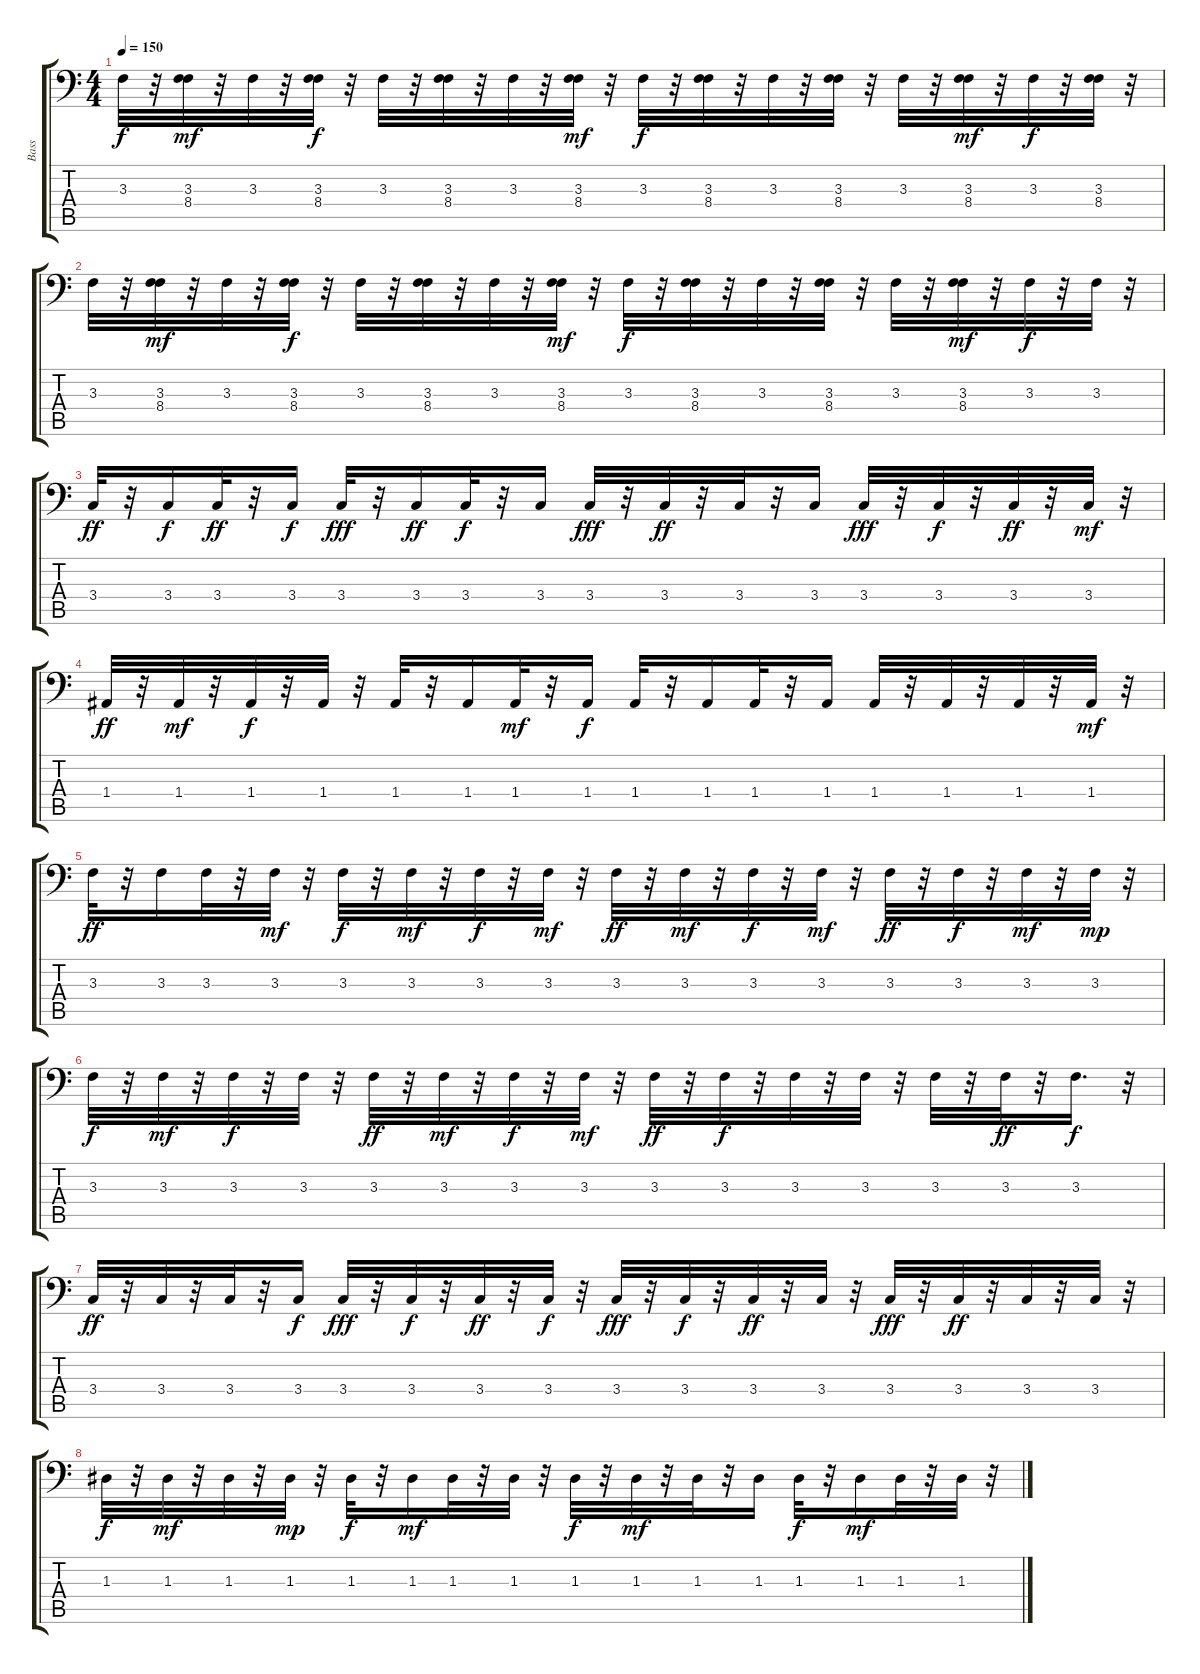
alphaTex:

\track ("Bass" "Bass") {instrument electricbassfinger}
\staff {score tabs}
\tuning (C3 G2 D2 A1 E1 B0) {hide}
\ts (4 4)
\tempo 150
\clef f4
\ks c
3.3.32{dy f} r.32 (3.3 8.4).32{dy mf} r.32 3.3.32 r.32 (3.3 8.4).32{dy f} r.32 3.3.32 r.32 (3.3 8.4).32 r.32 3.3.32 r.32 (3.3 8.4).32{dy mf} r.32 3.3.32{dy f} r.32 (3.3 8.4).32 r.32 3.3.32 r.32 (3.3 8.4).32 r.32 3.3.32 r.32 (3.3 8.4).32{dy mf} r.32 3.3.32{dy f} r.32 (3.3 8.4).32 r.32 |
3.3.32 r.32 (3.3 8.4).32{dy mf} r.32 3.3.32 r.32 (3.3 8.4).32{dy f} r.32 3.3.32 r.32 (3.3 8.4).32 r.32 3.3.32 r.32 (3.3 8.4).32{dy mf} r.32 3.3.32{dy f} r.32 (3.3 8.4).32 r.32 3.3.32 r.32 (3.3 8.4).32 r.32 3.3.32 r.32 (3.3 8.4).32{dy mf} r.32 3.3.32{dy f} r.32 3.3.32 r.32 |
3.4.32{dy ff} r.32 3.4.16{dy f} 3.4.32{dy ff} r.32 3.4.16{dy f} 3.4.32{dy fff} r.32 3.4.16{dy ff} 3.4.32{dy f} r.32 3.4.16 3.4.32{dy fff} r.32 3.4.32{dy ff} r.32 3.4.32 r.32 3.4.16 3.4.32{dy fff} r.32 3.4.32{dy f} r.32 3.4.32{dy ff} r.32 3.4.32{dy mf} r.32 |
1.4.32{dy ff} r.32 1.4.32{dy mf} r.32 1.4.32{dy f} r.32 1.4.32 r.32 1.4.32 r.32 1.4.16 1.4.32{dy mf} r.32 1.4.16{dy f} 1.4.32 r.32 1.4.16 1.4.32 r.32 1.4.16 1.4.32 r.32 1.4.32 r.32 1.4.32 r.32 1.4.32{dy mf} r.32 |
3.3.32{dy ff} r.32 3.3.16 3.3.32 r.32 3.3.32{dy mf} r.32 3.3.32{dy f} r.32 3.3.32{dy mf} r.32 3.3.32{dy f} r.32 3.3.32{dy mf} r.32 3.3.32{dy ff} r.32 3.3.32{dy mf} r.32 3.3.32{dy f} r.32 3.3.32{dy mf} r.32 3.3.32{dy ff} r.32 3.3.32{dy f} r.32 3.3.32{dy mf} r.32 3.3.32{dy mp} r.32 |
3.3.32{dy f} r.32 3.3.32{dy mf} r.32 3.3.32{dy f} r.32 3.3.32 r.32 3.3.32{dy ff} r.32 3.3.32{dy mf} r.32 3.3.32{dy f} r.32 3.3.32{dy mf} r.32 3.3.32{dy ff} r.32 3.3.32{dy f} r.32 3.3.32 r.32 3.3.32 r.32 3.3.32 r.32 3.3.32{dy ff} r.32 3.3.16{d dy f} r.32 |
3.4.32{dy ff} r.32 3.4.32 r.32 3.4.32 r.32 3.4.16{dy f} 3.4.32{dy fff} r.32 3.4.32{dy f} r.32 3.4.32{dy ff} r.32 3.4.32{dy f} r.32 3.4.32{dy fff} r.32 3.4.32{dy f} r.32 3.4.32{dy ff} r.32 3.4.32 r.32 3.4.32{dy fff} r.32 3.4.32{dy ff} r.32 3.4.32 r.32 3.4.32 r.32 |
1.3.32{dy f} r.32 1.3.32{dy mf} r.32 1.3.32 r.32 1.3.32{dy mp} r.32 1.3.32{dy f} r.32 1.3.16{dy mf} 1.3.32 r.32 1.3.32 r.32 1.3.32{dy f} r.32 1.3.32{dy mf} r.32 1.3.32 r.32 1.3.16 1.3.32{dy f} r.32 1.3.16{dy mf} 1.3.32 r.32 1.3.32 r.32
